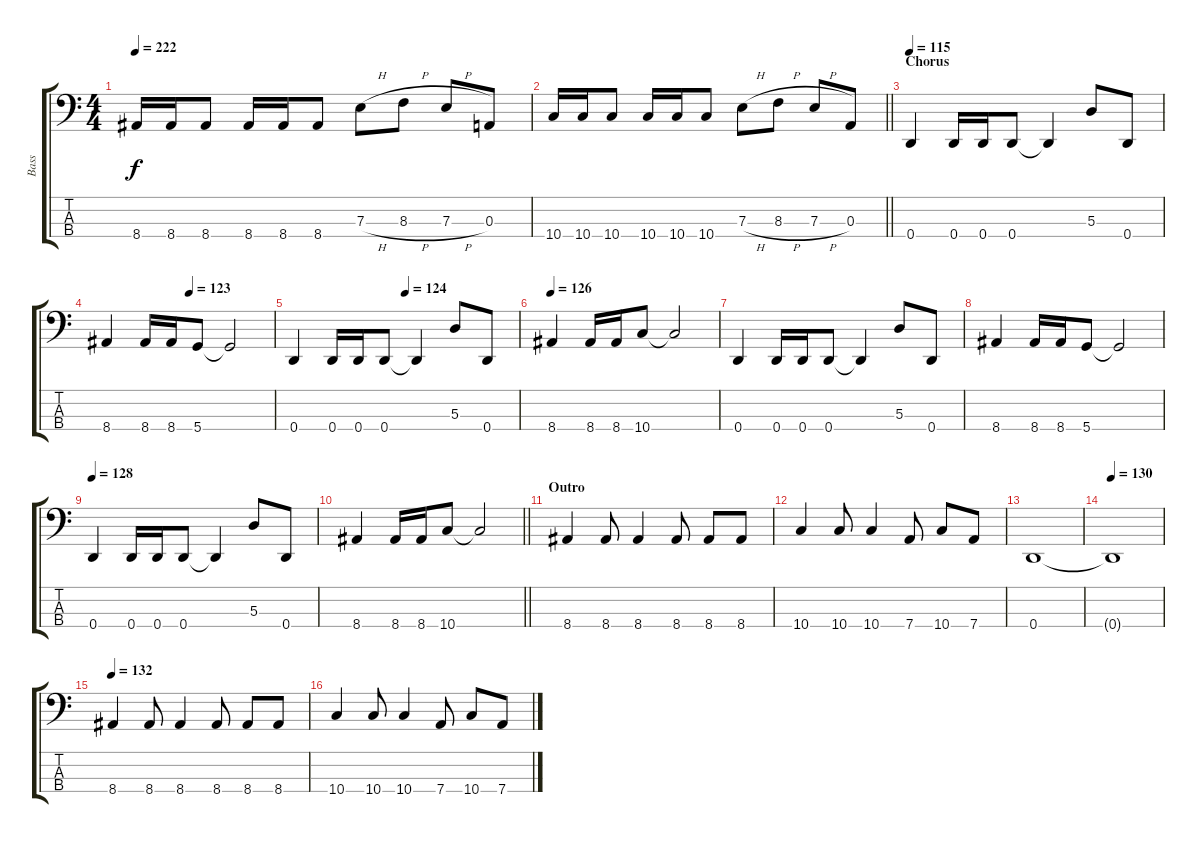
\track ("Bass" "Bass") {instrument electricbasspick}
\staff {score tabs}
\tuning (G2 D2 A1 D1) {hide}
\ts (4 4)
\tempo 222
\clef f4
\ks c
8.4.16{dy f} 8.4.16 8.4.8 8.4.16 8.4.16 8.4.8 7.3{h}.8 8.3{h}.8 7.3{h}.8 0.3.8 |
\barLineRight lightlight
10.4.16 10.4.16 10.4.8 10.4.16 10.4.16 10.4.8 7.3{h}.8 8.3{h}.8 7.3{h}.8 0.3.8 |
\section ("" "Chorus")
\tempo 115
0.4.4 0.4.16 0.4.16 0.4.8 0.4{t}.4 5.3.8 0.4.8 |
\tempo (123 0.5)
8.4.4 8.4.16 8.4.16 5.4.8 5.4{t}.2 |
\tempo (124 0.5)
0.4.4 0.4.16 0.4.16 0.4.8 0.4{t}.4 5.3.8 0.4.8 |
\tempo 126
8.4.4 8.4.16 8.4.16 10.4.8 10.4{t}.2 |
0.4.4 0.4.16 0.4.16 0.4.8 0.4{t}.4 5.3.8 0.4.8 |
8.4.4 8.4.16 8.4.16 5.4.8 5.4{t}.2 |
\tempo 128
0.4.4 0.4.16 0.4.16 0.4.8 0.4{t}.4 5.3.8 0.4.8 |
\barLineRight lightlight
8.4.4 8.4.16 8.4.16 10.4.8 10.4{t}.2 |
\section ("" "Outro")
8.4.4 8.4.8 8.4.4 8.4.8 8.4.8 8.4.8 |
10.4.4 10.4.8 10.4.4 7.4.8 10.4.8 7.4.8 |
0.4.1 |
\tempo 130
0.4{t}.1 |
\tempo 132
8.4.4 8.4.8 8.4.4 8.4.8 8.4.8 8.4.8 |
10.4.4 10.4.8 10.4.4 7.4.8 10.4.8 7.4.8
